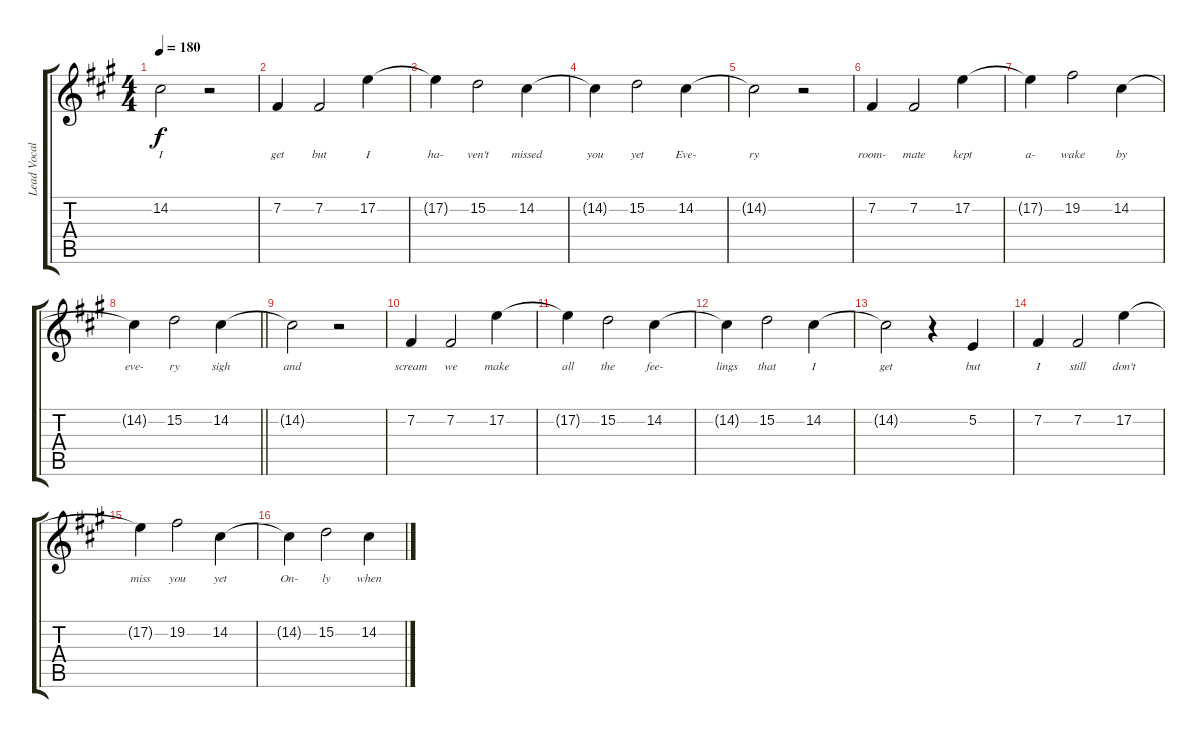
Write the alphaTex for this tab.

\track ("Lead Vocal (Adam Gontier)" "Lead Vocal") {instrument acousticguitarsteel}
\staff {score tabs}
\tuning (E4 B2 G3 D3 A2 E2) {hide}
\ts (4 4)
\tempo 180
\clef g2
\ks f#minor
14.2{t}.2{lyrics (0 "I") lyrics (1 "") lyrics (2 "") lyrics (3 "") lyrics (4 "") dy f} r.2 |
7.2.4{lyrics (0 "get") lyrics (1 "") lyrics (2 "") lyrics (3 "") lyrics (4 "")} 7.2.2{lyrics (0 "but") lyrics (1 "") lyrics (2 "") lyrics (3 "") lyrics (4 "")} 17.2.4{lyrics (0 "I") lyrics (1 "") lyrics (2 "") lyrics (3 "") lyrics (4 "")} |
17.2{t}.4{lyrics (0 "ha-") lyrics (1 "") lyrics (2 "") lyrics (3 "") lyrics (4 "")} 15.2.2{lyrics (0 "ven't") lyrics (1 "") lyrics (2 "") lyrics (3 "") lyrics (4 "")} 14.2.4{lyrics (0 "missed") lyrics (1 "") lyrics (2 "") lyrics (3 "") lyrics (4 "")} |
14.2{t}.4{lyrics (0 "you") lyrics (1 "") lyrics (2 "") lyrics (3 "") lyrics (4 "")} 15.2.2{lyrics (0 "yet") lyrics (1 "") lyrics (2 "") lyrics (3 "") lyrics (4 "")} 14.2.4{lyrics (0 "Eve-") lyrics (1 "") lyrics (2 "") lyrics (3 "") lyrics (4 "")} |
14.2{t}.2{lyrics (0 "ry") lyrics (1 "") lyrics (2 "") lyrics (3 "") lyrics (4 "")} r.2 |
7.2.4{lyrics (0 "room-") lyrics (1 "") lyrics (2 "") lyrics (3 "") lyrics (4 "")} 7.2.2{lyrics (0 "mate") lyrics (1 "") lyrics (2 "") lyrics (3 "") lyrics (4 "")} 17.2.4{lyrics (0 "kept") lyrics (1 "") lyrics (2 "") lyrics (3 "") lyrics (4 "")} |
17.2{t}.4{lyrics (0 "a-") lyrics (1 "") lyrics (2 "") lyrics (3 "") lyrics (4 "")} 19.2.2{lyrics (0 "wake") lyrics (1 "") lyrics (2 "") lyrics (3 "") lyrics (4 "")} 14.2.4{lyrics (0 "by") lyrics (1 "") lyrics (2 "") lyrics (3 "") lyrics (4 "")} |
\barLineRight lightlight
14.2{t}.4{lyrics (0 "eve-") lyrics (1 "") lyrics (2 "") lyrics (3 "") lyrics (4 "")} 15.2.2{lyrics (0 "ry") lyrics (1 "") lyrics (2 "") lyrics (3 "") lyrics (4 "")} 14.2.4{lyrics (0 "sigh") lyrics (1 "") lyrics (2 "") lyrics (3 "") lyrics (4 "")} |
14.2{t}.2{lyrics (0 "and") lyrics (1 "") lyrics (2 "") lyrics (3 "") lyrics (4 "")} r.2 |
7.2.4{lyrics (0 "scream") lyrics (1 "") lyrics (2 "") lyrics (3 "") lyrics (4 "")} 7.2.2{lyrics (0 "we") lyrics (1 "") lyrics (2 "") lyrics (3 "") lyrics (4 "")} 17.2.4{lyrics (0 "make") lyrics (1 "") lyrics (2 "") lyrics (3 "") lyrics (4 "")} |
17.2{t}.4{lyrics (0 "all") lyrics (1 "") lyrics (2 "") lyrics (3 "") lyrics (4 "")} 15.2.2{lyrics (0 "the") lyrics (1 "") lyrics (2 "") lyrics (3 "") lyrics (4 "")} 14.2.4{lyrics (0 "fee-") lyrics (1 "") lyrics (2 "") lyrics (3 "") lyrics (4 "")} |
14.2{t}.4{lyrics (0 "lings") lyrics (1 "") lyrics (2 "") lyrics (3 "") lyrics (4 "")} 15.2.2{lyrics (0 "that") lyrics (1 "") lyrics (2 "") lyrics (3 "") lyrics (4 "")} 14.2.4{lyrics (0 "I") lyrics (1 "") lyrics (2 "") lyrics (3 "") lyrics (4 "")} |
14.2{t}.2{lyrics (0 "get") lyrics (1 "") lyrics (2 "") lyrics (3 "") lyrics (4 "")} r.4 5.2.4{lyrics (0 "but") lyrics (1 "") lyrics (2 "") lyrics (3 "") lyrics (4 "")} |
7.2.4{lyrics (0 "I") lyrics (1 "") lyrics (2 "") lyrics (3 "") lyrics (4 "")} 7.2.2{lyrics (0 "still") lyrics (1 "") lyrics (2 "") lyrics (3 "") lyrics (4 "")} 17.2.4{lyrics (0 "don't") lyrics (1 "") lyrics (2 "") lyrics (3 "") lyrics (4 "")} |
17.2{t}.4{lyrics (0 "miss") lyrics (1 "") lyrics (2 "") lyrics (3 "") lyrics (4 "")} 19.2.2{lyrics (0 "you") lyrics (1 "") lyrics (2 "") lyrics (3 "") lyrics (4 "")} 14.2.4{lyrics (0 "yet") lyrics (1 "") lyrics (2 "") lyrics (3 "") lyrics (4 "")} |
14.2{t}.4{lyrics (0 "On-") lyrics (1 "") lyrics (2 "") lyrics (3 "") lyrics (4 "")} 15.2.2{lyrics (0 "ly") lyrics (1 "") lyrics (2 "") lyrics (3 "") lyrics (4 "")} 14.2.4{lyrics (0 "when") lyrics (1 "") lyrics (2 "") lyrics (3 "") lyrics (4 "")}
